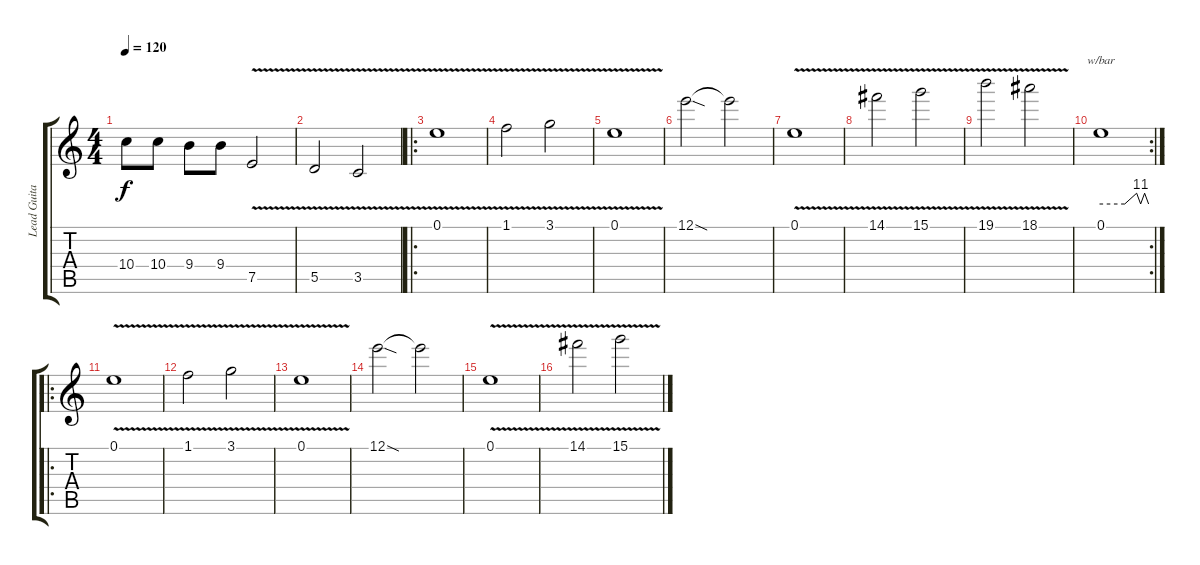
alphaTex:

\track ("Lead Guitar" "Lead Guita") {instrument overdrivenguitar}
\staff {score tabs}
\tuning (E4 B3 G3 D3 A2 E2) {hide}
\ts (4 4)
\tempo 120
\clef g2
\ks c
10.4.8{dy f} 10.4.8 9.4.8 9.4.8 7.5{v}.2 |
5.5{v}.2 3.5{v}.2 |
\ro
0.1{v}.1 |
1.1{v}.2 3.1{v}.2 |
0.1{v}.1 |
12.1{sod}.2 12.1{t}.2 |
0.1{v}.1 |
14.1{v}.2 15.1{v}.2 |
19.1{v}.2 18.1{v}.2 |
\rc 2
0.1.1{tbe (custom default 0 0 30 0 45 4 50 0 55 4 60 0)} |
\ro
0.1{v}.1 |
1.1{v}.2 3.1{v}.2 |
0.1{v}.1 |
12.1{sod}.2 12.1{t}.2 |
0.1{v}.1 |
14.1{v}.2 15.1{v}.2
